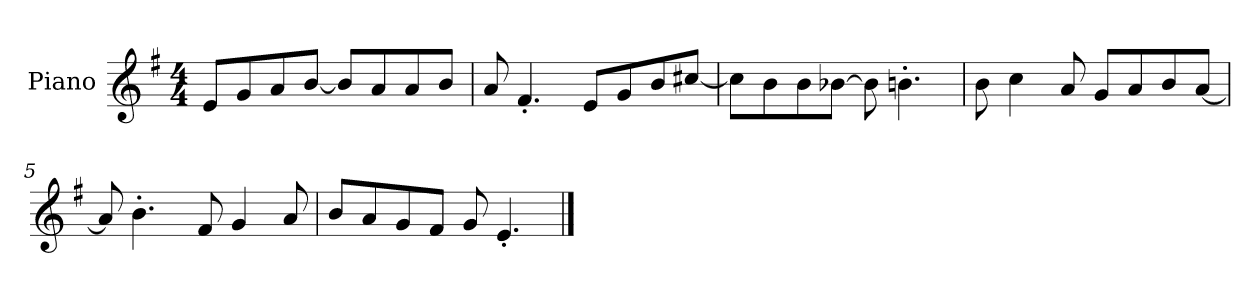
**kern
*part1
*staff1
*I"Piano
*I'P-no
*clefG2
*k[f#]
*M4/4
*MM90
=1
8e/L
8g/
8a/
[8b/J
8b/L]
8a/
8a/
8b/J
=2
8a/
4.f#'/
8e/L
8g/
8b/
[8cc#X/J
=3
8cc#\L]
8b\
8b\
[8b-X\J
8b-\]
4.bn'\
=4
8b\
4cc\
8a/
8g/L
8a/
8b/
[8a/J
=5
8a/]
4.b'\
8f#/
4g/
8a/
!!LO:LB:g=z
=6
8b/L
8a/
8g/
8f#/J
8g/
4.e'/
==
*-
